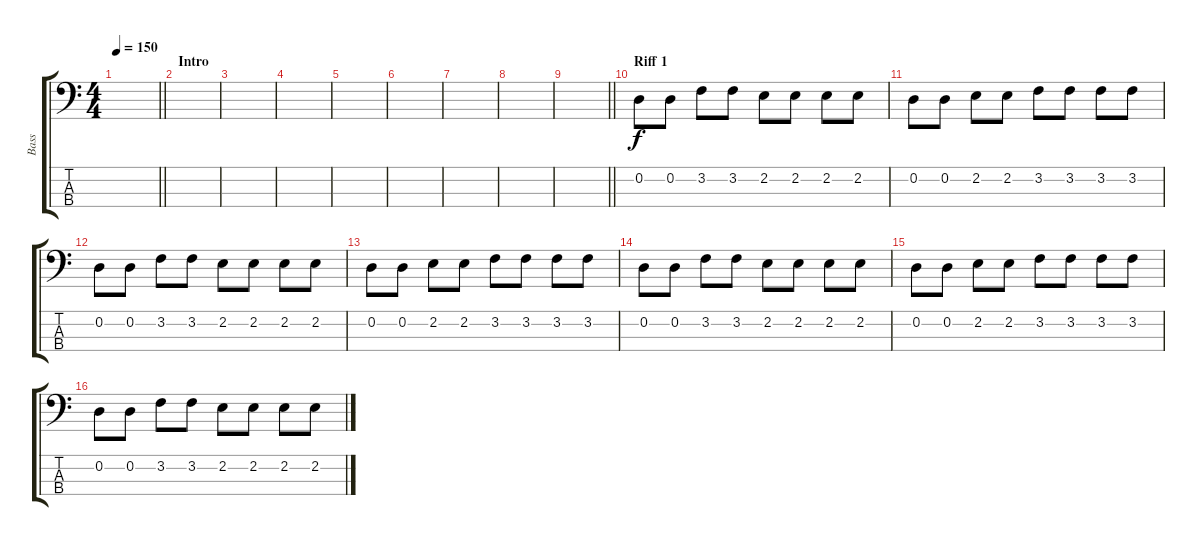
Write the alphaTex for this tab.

\track ("Bass" "Bass") {instrument electricbassfinger}
\staff {score tabs}
\tuning (G2 D2 A1 E1) {hide}
\ts (4 4)
\tempo 150
\clef f4
\barLineRight lightlight
\ks c
|
\section ("" "Intro")
|
|
|
|
|
|
|
\barLineRight lightlight
|
\section ("" "Riff 1")
0.2.8 0.2.8 3.2.8 3.2.8 2.2.8 2.2.8 2.2.8 2.2.8 |
0.2.8 0.2.8 2.2.8 2.2.8 3.2.8 3.2.8 3.2.8 3.2.8 |
0.2.8 0.2.8 3.2.8 3.2.8 2.2.8 2.2.8 2.2.8 2.2.8 |
0.2.8 0.2.8 2.2.8 2.2.8 3.2.8 3.2.8 3.2.8 3.2.8 |
0.2.8 0.2.8 3.2.8 3.2.8 2.2.8 2.2.8 2.2.8 2.2.8 |
0.2.8 0.2.8 2.2.8 2.2.8 3.2.8 3.2.8 3.2.8 3.2.8 |
0.2.8 0.2.8 3.2.8 3.2.8 2.2.8 2.2.8 2.2.8 2.2.8
